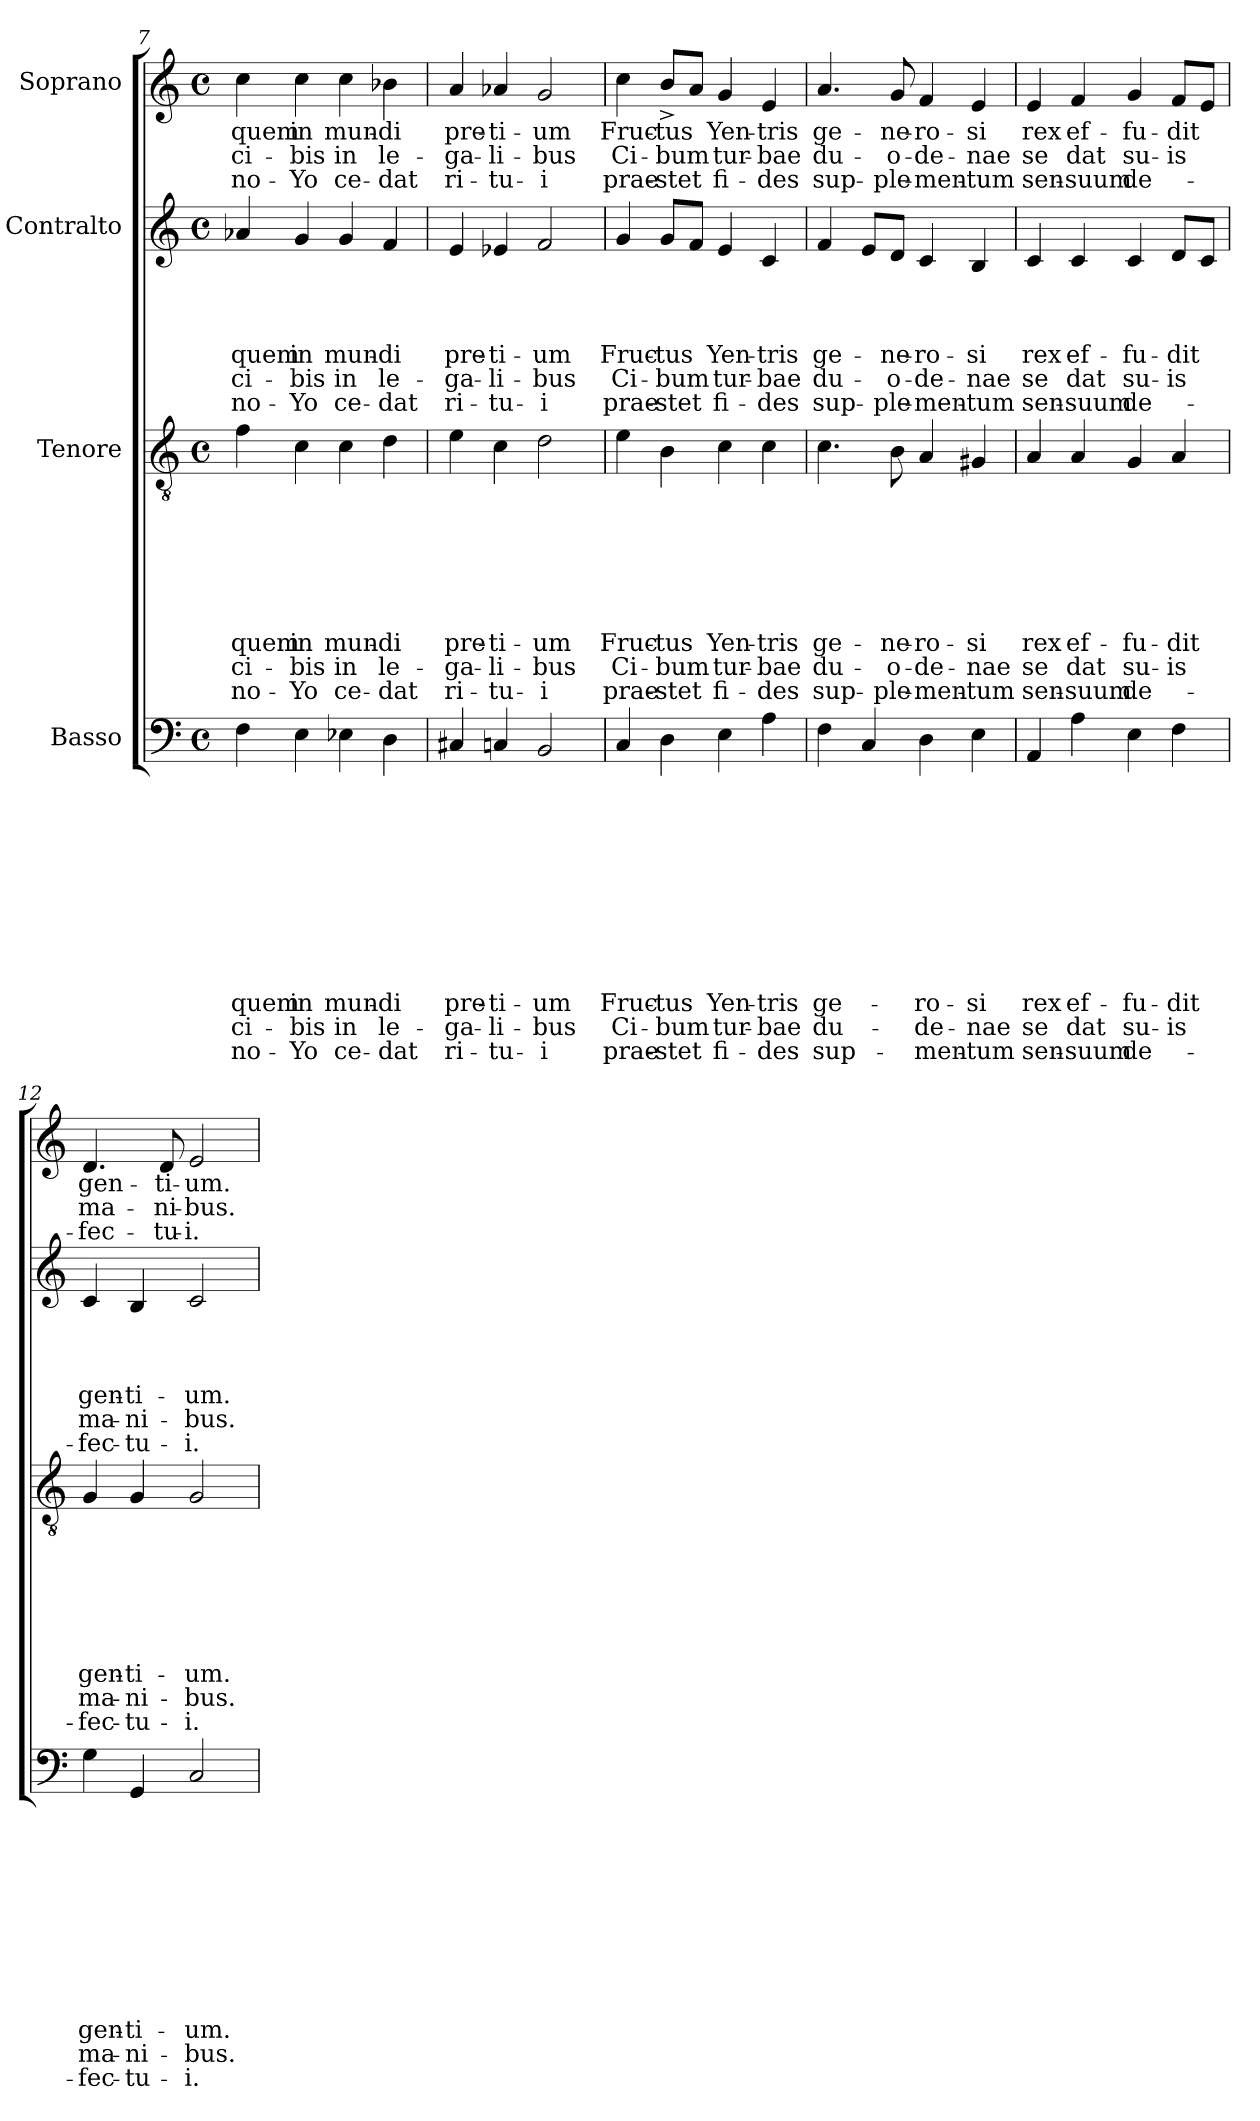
**kern	**text	**text	**text	**text	**text	**text	**text	**text	**text	**text	**text	**text	**kern	**text	**text	**text	**text	**text	**text	**text	**text	**text	**kern	**text	**text	**text	**text	**text	**text	**kern	**text	**text	**text
*part4	*part4	*part4	*part4	*part4	*part4	*part4	*part4	*part4	*part4	*part4	*part4	*part4	*part3	*part3	*part3	*part3	*part3	*part3	*part3	*part3	*part3	*part3	*part2	*part2	*part2	*part2	*part2	*part2	*part2	*part1	*part1	*part1	*part1
*staff4	*staff4	*staff4	*staff4	*staff4	*staff4	*staff4	*staff4	*staff4	*staff4	*staff4	*staff4	*staff4	*staff3	*staff3	*staff3	*staff3	*staff3	*staff3	*staff3	*staff3	*staff3	*staff3	*staff2	*staff2	*staff2	*staff2	*staff2	*staff2	*staff2	*staff1	*staff1	*staff1	*staff1
*I"Basso	*	*	*	*	*	*	*	*	*	*	*	*	*I"Tenore	*	*	*	*	*	*	*	*	*	*I"Contralto	*	*	*	*	*	*	*I"Soprano	*	*	*
!!LO:LB:g=z
*clefF4	*	*	*	*	*	*	*	*	*	*	*	*	*clefGv2	*	*	*	*	*	*	*	*	*	*clefG2	*	*	*	*	*	*	*clefG2	*	*	*
*k[]	*	*	*	*	*	*	*	*	*	*	*	*	*k[]	*	*	*	*	*	*	*	*	*	*k[]	*	*	*	*	*	*	*k[]	*	*	*
*C:	*	*	*	*	*	*	*	*	*	*	*	*	*C:	*	*	*	*	*	*	*	*	*	*C:	*	*	*	*	*	*	*C:	*	*	*
*M4/4	*	*	*	*	*	*	*	*	*	*	*	*	*M4/4	*	*	*	*	*	*	*	*	*	*M4/4	*	*	*	*	*	*	*M4/4	*	*	*
*met(c)	*	*	*	*	*	*	*	*	*	*	*	*	*met(c)	*	*	*	*	*	*	*	*	*	*met(c)	*	*	*	*	*	*	*met(c)	*	*	*
=7	=7	=7	=7	=7	=7	=7	=7	=7	=7	=7	=7	=7	=7	=7	=7	=7	=7	=7	=7	=7	=7	=7	=7	=7	=7	=7	=7	=7	=7	=7	=7	=7	=7
!	!	!	!	!	!	!	!	!	!	!LO:LY:b	!LO:LY:a	!LO:LY:a	!	!	!	!	!	!	!	!LO:LY:b	!LO:LY:b	!LO:LY:b	!	!	!	!	!LO:LY:a	!LO:LY:b	!LO:LY:b	!	!LO:LY:b	!LO:LY:b	!LO:LY:b
4F\	.	.	.	.	.	.	.	.	.	quem	ci-	no-	4f\	.	.	.	.	.	.	quem	ci-	no-	4a-X/	.	.	.	quem	ci-	no-	4cc\	quem	ci-	no-
!	!	!	!	!	!	!	!	!	!	!LO:LY:b	!LO:LY:a	!LO:LY:a	!	!	!	!	!	!	!	!LO:LY:b	!LO:LY:b	!LO:LY:b	!	!	!	!	!LO:LY:a	!LO:LY:b	!LO:LY:b	!	!LO:LY:b	!LO:LY:b	!LO:LY:b
4E\	.	.	.	.	.	.	.	.	.	in	-bis	-Yo	4c\	.	.	.	.	.	.	in	-bis	-Yo	4g/	.	.	.	in	-bis	-Yo	4cc\	in	-bis	-Yo
!	!	!	!	!	!	!	!	!	!	!LO:LY:b	!LO:LY:a	!LO:LY:a	!	!	!	!	!	!	!	!LO:LY:b	!LO:LY:b	!LO:LY:b	!	!	!	!	!LO:LY:a	!LO:LY:b	!LO:LY:b	!	!LO:LY:b	!LO:LY:b	!LO:LY:b
4E-X\	.	.	.	.	.	.	.	.	.	mun-	in	ce-	4c\	.	.	.	.	.	.	mun-	in	ce-	4g/	.	.	.	mun-	in	ce-	4cc\	mun-	in	ce-
!	!	!	!	!	!	!	!	!	!	!LO:LY:b:rj	!LO:LY:a:rj	!LO:LY:a:rj	!	!	!	!	!	!	!	!LO:LY:b:rj	!LO:LY:b:rj	!LO:LY:b:rj	!	!	!	!	!LO:LY:a:rj	!LO:LY:b:rj	!LO:LY:b:rj	!	!LO:LY:b:rj	!LO:LY:b:rj	!LO:LY:b:rj
4D\	.	.	.	.	.	.	.	.	.	-di	le-	-dat	4d\	.	.	.	.	.	.	-di	le-	-dat	4f/	.	.	.	-di	le-	-dat	4b-X\	-di	le-	-dat
=8	=8	=8	=8	=8	=8	=8	=8	=8	=8	=8	=8	=8	=8	=8	=8	=8	=8	=8	=8	=8	=8	=8	=8	=8	=8	=8	=8	=8	=8	=8	=8	=8	=8
!	!	!	!	!	!	!	!	!	!	!LO:LY:b	!LO:LY:a	!LO:LY:a	!	!	!	!	!	!	!	!LO:LY:b	!LO:LY:b	!LO:LY:b	!	!	!	!	!LO:LY:a	!LO:LY:b	!LO:LY:b	!	!LO:LY:b	!LO:LY:b	!LO:LY:b
4C#X/	.	.	.	.	.	.	.	.	.	pre-	-ga-	ri-	4e\	.	.	.	.	.	.	pre-	-ga-	ri-	4e/	.	.	.	pre-	-ga-	ri-	4a/	pre-	-ga-	ri-
!	!	!	!	!	!	!	!	!	!	!LO:LY:b	!LO:LY:a	!LO:LY:a	!	!	!	!	!	!	!	!LO:LY:b	!LO:LY:b	!LO:LY:b	!	!	!	!	!LO:LY:a	!LO:LY:b	!LO:LY:b	!	!LO:LY:b	!LO:LY:b	!LO:LY:b
4Cn/	.	.	.	.	.	.	.	.	.	-ti-	-li-	-tu-	4c\	.	.	.	.	.	.	-ti-	-li-	-tu-	4e-X/	.	.	.	-ti-	-li-	-tu-	4a-X/	-ti-	-li-	-tu-
!	!	!	!	!	!	!	!	!	!	!LO:LY:b	!LO:LY:a	!LO:LY:a	!	!	!	!	!	!	!	!LO:LY:b	!LO:LY:b	!LO:LY:b	!	!	!	!	!LO:LY:a	!LO:LY:b	!LO:LY:b	!	!LO:LY:b	!LO:LY:b	!LO:LY:b
2BB/	.	.	.	.	.	.	.	.	.	-um	-bus	-i	2d\	.	.	.	.	.	.	-um	-bus	-i	2f/	.	.	.	-um	-bus	-i	2g/	-um	-bus	-i
=9	=9	=9	=9	=9	=9	=9	=9	=9	=9	=9	=9	=9	=9	=9	=9	=9	=9	=9	=9	=9	=9	=9	=9	=9	=9	=9	=9	=9	=9	=9	=9	=9	=9
!	!	!	!	!	!	!	!	!	!	!LO:LY:b	!LO:LY:a	!LO:LY:a	!	!	!	!	!	!	!	!LO:LY:b	!LO:LY:b	!LO:LY:b	!	!	!	!	!LO:LY:a	!LO:LY:b	!LO:LY:b	!	!LO:LY:b	!LO:LY:b	!LO:LY:b
4C/	.	.	.	.	.	.	.	.	.	Fruc-	Ci-	prae-	4e\	.	.	.	.	.	.	Fruc-	Ci-	prae-	4g/	.	.	.	Fruc-	Ci-	prae-	4cc\	Fruc-	Ci-	prae-
!	!	!	!	!	!	!	!	!	!	!LO:LY:b	!LO:LY:a	!LO:LY:a	!	!	!	!	!	!	!	!LO:LY:b	!LO:LY:b	!LO:LY:b	!	!	!	!	!LO:LY:a	!LO:LY:b	!LO:LY:b	!	!LO:LY:b	!LO:LY:b	!LO:LY:b
4D\	.	.	.	.	.	.	.	.	.	-tus	-bum	-stet	4B\	.	.	.	.	.	.	-tus	-bum	-stet	8g/L	.	.	.	-tus	-bum	-stet	8b^</L	-tus	-bum	-stet
.	.	.	.	.	.	.	.	.	.	.	.	.	.	.	.	.	.	.	.	.	.	.	8f/J	.	.	.	.	.	.	8a/J	.	.	.
!	!	!	!	!	!	!	!	!	!	!LO:LY:b	!LO:LY:a	!LO:LY:a	!	!	!	!	!	!	!	!LO:LY:b	!LO:LY:b	!LO:LY:b	!	!	!	!	!LO:LY:a	!LO:LY:b	!LO:LY:b	!	!LO:LY:b	!LO:LY:b	!LO:LY:b
4E\	.	.	.	.	.	.	.	.	.	Yen-	tur-	fi-	4c\	.	.	.	.	.	.	Yen-	tur-	fi-	4e/	.	.	.	Yen-	tur-	fi-	4g/	Yen-	tur-	fi-
!	!	!	!	!	!	!	!	!	!	!LO:LY:b:rj	!LO:LY:a:rj	!LO:LY:a:rj	!	!	!	!	!	!	!	!LO:LY:b:rj	!LO:LY:b:rj	!LO:LY:b:rj	!	!	!	!	!LO:LY:a:rj	!LO:LY:b:rj	!LO:LY:b:rj	!	!LO:LY:b:rj	!LO:LY:b:rj	!LO:LY:b:rj
4A\	.	.	.	.	.	.	.	.	.	-tris	-bae	-des	4c\	.	.	.	.	.	.	-tris	-bae	-des	4c/	.	.	.	-tris	-bae	-des	4e/	-tris	-bae	-des
=10	=10	=10	=10	=10	=10	=10	=10	=10	=10	=10	=10	=10	=10	=10	=10	=10	=10	=10	=10	=10	=10	=10	=10	=10	=10	=10	=10	=10	=10	=10	=10	=10	=10
!	!	!	!	!	!	!	!	!	!	!LO:LY:b	!LO:LY:a	!LO:LY:a	!	!	!	!	!	!	!	!LO:LY:b	!LO:LY:b	!LO:LY:b	!	!	!	!	!LO:LY:a	!LO:LY:b	!LO:LY:b	!	!LO:LY:b	!LO:LY:b	!LO:LY:b
4F\	.	.	.	.	.	.	.	.	.	ge-	du-	sup-	4.c\	.	.	.	.	.	.	ge-	du-	sup-	4f/	.	.	.	ge-	du-	sup-	4.a/	ge-	du-	sup-
4C/	.	.	.	.	.	.	.	.	.	.	.	.	.	.	.	.	.	.	.	.	.	.	8e/L	.	.	.	.	.	.	.	.	.	.
!	!	!	!	!	!	!	!	!	!	!	!	!	!	!	!	!	!	!	!	!LO:LY:b	!LO:LY:b	!LO:LY:b	!	!	!	!	!LO:LY:a	!LO:LY:b	!LO:LY:b	!	!LO:LY:b	!LO:LY:b	!LO:LY:b
.	.	.	.	.	.	.	.	.	.	.	.	.	8B\	.	.	.	.	.	.	-ne-	-o-	-ple-	8d/J	.	.	.	-ne-	-o-	-ple-	8g/	-ne-	-o-	-ple-
!	!	!	!	!	!	!	!	!	!	!LO:LY:b	!LO:LY:a	!LO:LY:a	!	!	!	!	!	!	!	!LO:LY:b	!LO:LY:b	!LO:LY:b	!	!	!	!	!LO:LY:a	!LO:LY:b	!LO:LY:b	!	!LO:LY:b	!LO:LY:b	!LO:LY:b
4D\	.	.	.	.	.	.	.	.	.	-ro-	-de-	-men-	4A/	.	.	.	.	.	.	-ro-	-de-	-men-	4c/	.	.	.	-ro-	-de-	-men-	4f/	-ro-	-de-	-men-
!	!	!	!	!	!	!	!	!	!	!LO:LY:b	!LO:LY:a	!LO:LY:a	!	!	!	!	!	!	!	!LO:LY:b	!LO:LY:b	!LO:LY:b	!	!	!	!	!LO:LY:a	!LO:LY:b	!LO:LY:b	!	!LO:LY:b	!LO:LY:b	!LO:LY:b
4E\	.	.	.	.	.	.	.	.	.	-si	-nae	-tum	4G#X/	.	.	.	.	.	.	-si	-nae	-tum	4B/	.	.	.	-si	-nae	-tum	4e/	-si	-nae	-tum
=11	=11	=11	=11	=11	=11	=11	=11	=11	=11	=11	=11	=11	=11	=11	=11	=11	=11	=11	=11	=11	=11	=11	=11	=11	=11	=11	=11	=11	=11	=11	=11	=11	=11
!	!	!	!	!	!	!	!	!	!	!LO:LY:b	!LO:LY:a	!LO:LY:a	!	!	!	!	!	!	!	!LO:LY:b	!LO:LY:b	!LO:LY:b	!	!	!	!	!LO:LY:a	!LO:LY:b	!LO:LY:b	!	!LO:LY:b	!LO:LY:b	!LO:LY:b
4AA/	.	.	.	.	.	.	.	.	.	rex	se	sen-	4A/	.	.	.	.	.	.	rex	se	sen-	4c/	.	.	.	rex	se	sen-	4e/	rex	se	sen-
!	!	!	!	!	!	!	!	!	!	!LO:LY:b	!LO:LY:a	!LO:LY:a	!	!	!	!	!	!	!	!LO:LY:b	!LO:LY:b	!LO:LY:b	!	!	!	!	!LO:LY:a	!LO:LY:b	!LO:LY:b	!	!LO:LY:b	!LO:LY:b	!LO:LY:b
4A\	.	.	.	.	.	.	.	.	.	ef-	dat	-suum	4A/	.	.	.	.	.	.	ef-	dat	-suum	4c/	.	.	.	ef-	dat	-suum	4f/	ef-	dat	-suum
!	!	!	!	!	!	!	!	!	!	!LO:LY:b	!LO:LY:a	!LO:LY:a	!	!	!	!	!	!	!	!LO:LY:b	!LO:LY:b	!LO:LY:b	!	!	!	!	!LO:LY:a	!LO:LY:b	!LO:LY:b	!	!LO:LY:b	!LO:LY:b	!LO:LY:b
4E\	.	.	.	.	.	.	.	.	.	-fu-	su-	de-	4G/	.	.	.	.	.	.	-fu-	su-	de-	4c/	.	.	.	-fu-	su-	de-	4g/	-fu-	su-	de-
!	!	!	!	!	!	!	!	!	!	!LO:LY:b	!LO:LY:a	!	!	!	!	!	!	!	!	!LO:LY:b	!LO:LY:b	!	!	!	!	!	!LO:LY:a	!LO:LY:b	!	!	!LO:LY:b	!LO:LY:b	!
4F\	.	.	.	.	.	.	.	.	.	-dit	-is	.	4A/	.	.	.	.	.	.	-dit	-is	.	8d/L	.	.	.	-dit	-is	.	8f/L	-dit	-is	.
.	.	.	.	.	.	.	.	.	.	.	.	.	.	.	.	.	.	.	.	.	.	.	8c/J	.	.	.	.	.	.	8e/J	.	.	.
=12	=12	=12	=12	=12	=12	=12	=12	=12	=12	=12	=12	=12	=12	=12	=12	=12	=12	=12	=12	=12	=12	=12	=12	=12	=12	=12	=12	=12	=12	=12	=12	=12	=12
!	!	!	!	!	!	!	!	!	!	!LO:LY:b	!LO:LY:a	!LO:LY:a	!	!	!	!	!	!	!	!LO:LY:b	!LO:LY:b	!LO:LY:b	!	!	!	!	!LO:LY:a	!LO:LY:b	!LO:LY:b	!	!LO:LY:b	!LO:LY:b	!LO:LY:b
4G\	.	.	.	.	.	.	.	.	.	gen-	ma-	-fec-	4G/	.	.	.	.	.	.	gen-	ma-	-fec-	4c/	.	.	.	gen-	ma-	-fec-	4.d/	gen-	ma-	-fec-
!	!	!	!	!	!	!	!	!	!	!LO:LY:b	!LO:LY:a	!LO:LY:a	!	!	!	!	!	!	!	!LO:LY:b	!LO:LY:b	!LO:LY:b	!	!	!	!	!LO:LY:a	!LO:LY:b	!LO:LY:b	!	!	!	!
4GG/	.	.	.	.	.	.	.	.	.	-ti-	-ni-	-tu-	4G/	.	.	.	.	.	.	-ti-	-ni-	-tu-	4B/	.	.	.	-ti-	-ni-	-tu-	.	.	.	.
!	!	!	!	!	!	!	!	!	!	!	!	!	!	!	!	!	!	!	!	!	!	!	!	!	!	!	!	!	!	!	!LO:LY:b	!LO:LY:b	!LO:LY:b
.	.	.	.	.	.	.	.	.	.	.	.	.	.	.	.	.	.	.	.	.	.	.	.	.	.	.	.	.	.	8d/	-ti-	-ni-	-tu-
!	!	!	!	!	!	!	!	!	!	!LO:LY:b	!LO:LY:a	!LO:LY:a	!	!	!	!	!	!	!	!LO:LY:b	!LO:LY:b	!LO:LY:b	!	!	!	!	!LO:LY:a	!LO:LY:b	!LO:LY:b	!	!LO:LY:b	!LO:LY:b	!LO:LY:b
2C/	.	.	.	.	.	.	.	.	.	-um.	-bus.	-i.	2G/	.	.	.	.	.	.	-um.	-bus.	-i.	2c/	.	.	.	-um.	-bus.	-i.	2e/	-um.	-bus.	-i.
=	=	=	=	=	=	=	=	=	=	=	=	=	=	=	=	=	=	=	=	=	=	=	=	=	=	=	=	=	=	=	=	=	=
*-	*-	*-	*-	*-	*-	*-	*-	*-	*-	*-	*-	*-	*-	*-	*-	*-	*-	*-	*-	*-	*-	*-	*-	*-	*-	*-	*-	*-	*-	*-	*-	*-	*-
